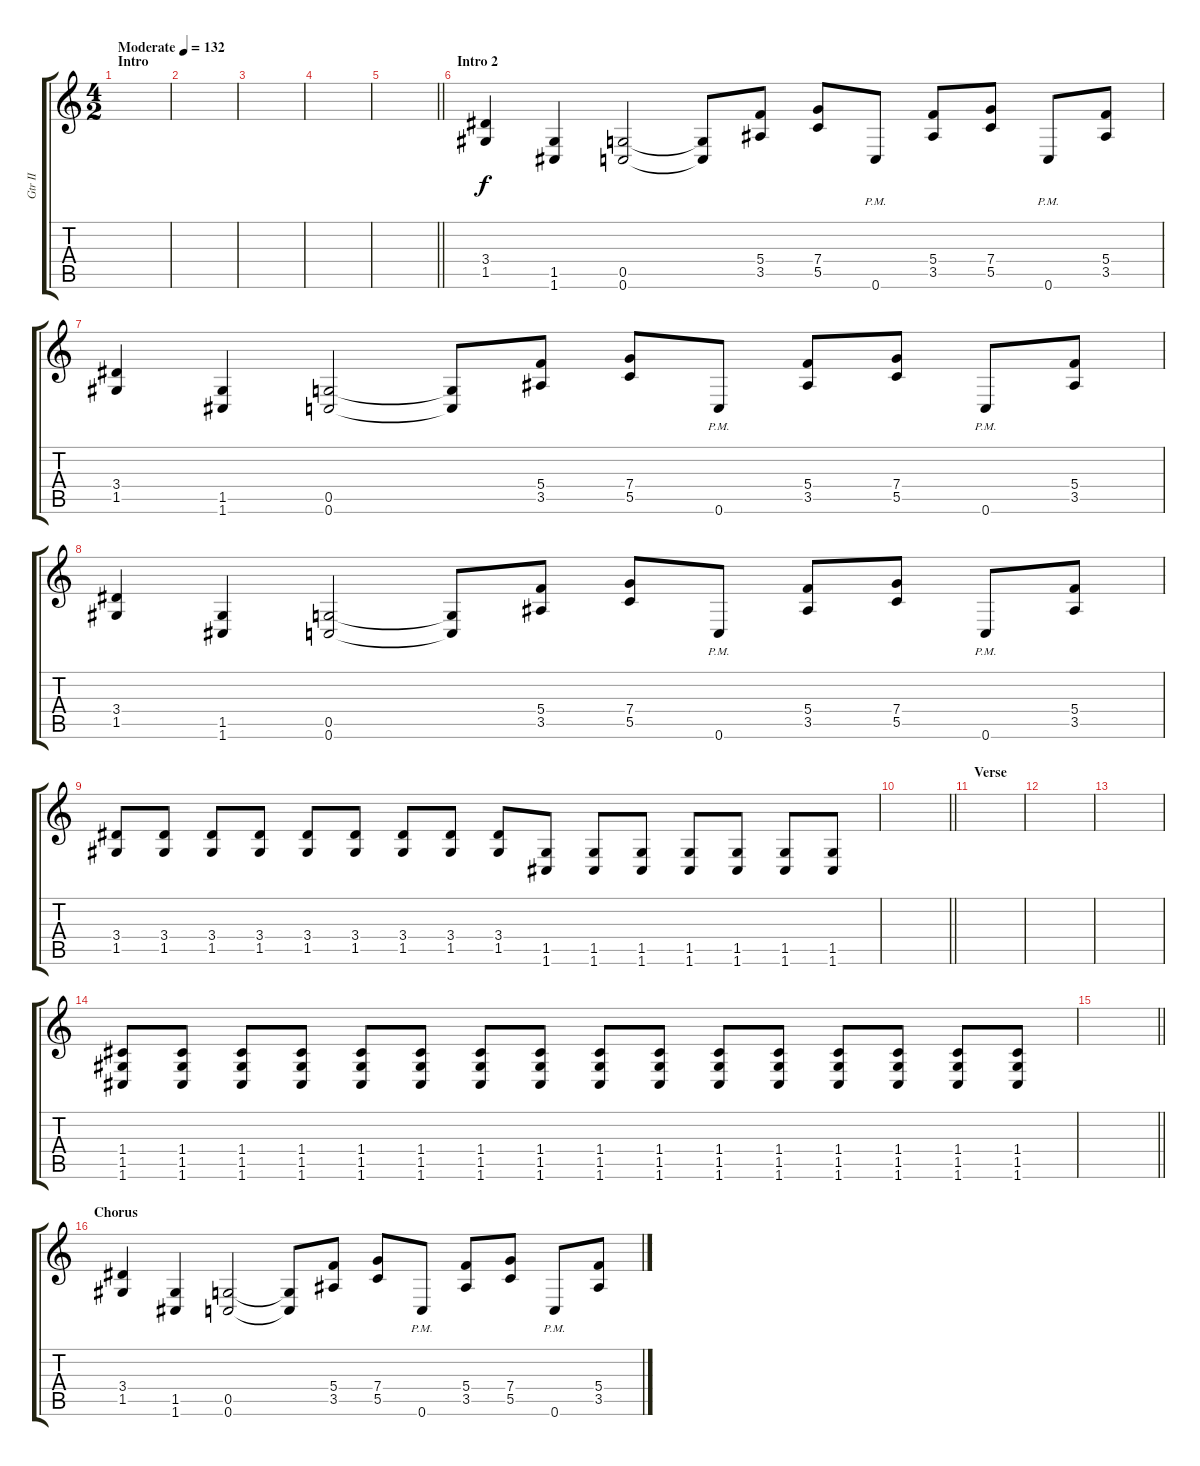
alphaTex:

\track ("Gtr II" "Gtr II") {instrument distortionguitar}
\staff {score tabs}
\tuning (D4 A3 F3 C3 G2 C2) {hide}
\ts (4 2)
\section ("" "Intro")
\tempo (132 "Moderate")
\clef g2
\ks c
|
|
|
|
\barLineRight lightlight
|
\section ("" "Intro 2")
(3.4 1.5).4 (1.5 1.6).4 (0.5 0.6).2 (0.5{t} 0.6{t}).8 (5.4 3.5).8 (7.4 5.5).8 0.6{pm}.8 (5.4 3.5).8 (7.4 5.5).8 0.6{pm}.8 (5.4 3.5).8 |
(3.4 1.5).4 (1.5 1.6).4 (0.5 0.6).2 (0.5{t} 0.6{t}).8 (5.4 3.5).8 (7.4 5.5).8 0.6{pm}.8 (5.4 3.5).8 (7.4 5.5).8 0.6{pm}.8 (5.4 3.5).8 |
(3.4 1.5).4 (1.5 1.6).4 (0.5 0.6).2 (0.5{t} 0.6{t}).8 (5.4 3.5).8 (7.4 5.5).8 0.6{pm}.8 (5.4 3.5).8 (7.4 5.5).8 0.6{pm}.8 (5.4 3.5).8 |
(3.4 1.5).8 (3.4 1.5).8 (3.4 1.5).8 (3.4 1.5).8 (3.4 1.5).8 (3.4 1.5).8 (3.4 1.5).8 (3.4 1.5).8 (3.4 1.5).8 (1.5 1.6).8 (1.5 1.6).8 (1.5 1.6).8 (1.5 1.6).8 (1.5 1.6).8 (1.5 1.6).8 (1.5 1.6).8 |
\barLineRight lightlight
|
\section ("" "Verse")
|
|
|
(1.4 1.5 1.6).8 (1.4 1.5 1.6).8 (1.4 1.5 1.6).8 (1.4 1.5 1.6).8 (1.4 1.5 1.6).8 (1.4 1.5 1.6).8 (1.4 1.5 1.6).8 (1.4 1.5 1.6).8 (1.4 1.5 1.6).8 (1.4 1.5 1.6).8 (1.4 1.5 1.6).8 (1.4 1.5 1.6).8 (1.4 1.5 1.6).8 (1.4 1.5 1.6).8 (1.4 1.5 1.6).8 (1.4 1.5 1.6).8 |
\barLineRight lightlight
|
\section ("" "Chorus")
(3.4 1.5).4 (1.5 1.6).4 (0.5 0.6).2 (0.5{t} 0.6{t}).8 (5.4 3.5).8 (7.4 5.5).8 0.6{pm}.8 (5.4 3.5).8 (7.4 5.5).8 0.6{pm}.8 (5.4 3.5).8
